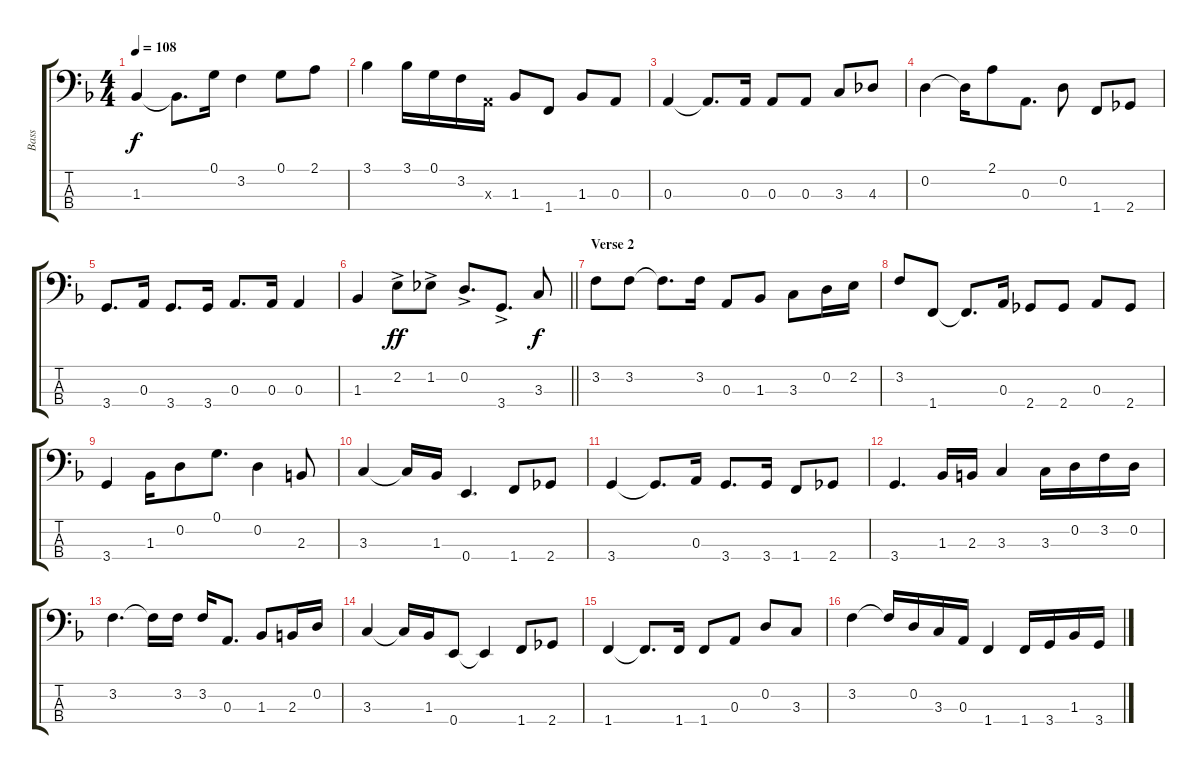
\track ("Bass" "Bass") {instrument electricbassfinger}
\staff {score tabs}
\tuning (G2 D2 A1 E1) {hide}
\ts (4 4)
\tempo 108
\clef f4
\ks f
1.3.4{dy f} 1.3{t}.8{d} 0.1.16 3.2.4 0.1.8 2.1.8 |
3.1.4 3.1.16 0.1.16 3.2.16 0.3{x}.16 1.3.8 1.4.8 1.3.8 0.3.8 |
0.3.4 0.3{t}.8{d} 0.3.16 0.3.8 0.3.8 3.3.8 4.3.8 |
0.2.4 0.2{t}.16 2.1.8 0.3.8{d} 0.2.8 1.4.8 2.4.8 |
3.4.8{d} 0.3.16 3.4.8{d} 3.4.16 0.3.8{d} 0.3.16 0.3.4 |
\barLineRight lightlight
1.3.4 2.2{ac}.8{dy ff} 1.2{ac}.8 0.2{ac}.8{d} 3.4{ac}.8{d} 3.3.8{dy f} |
\section ("" "Verse 2")
3.2.8 3.2.8 3.2{t}.8{d} 3.2.16 0.3.8 1.3.8 3.3.8 0.2.16 2.2.16 |
3.2.8 1.4.8 1.4{t}.8{d} 0.3.16 2.4.8 2.4.8 0.3.8 2.4.8 |
3.4.4 1.3.16 0.2.8 0.1.8{d} 0.2.4 2.3.8 |
3.3.4 3.3{t}.16 1.3.16 0.4.4{d} 1.4.8 2.4.8 |
3.4.4 3.4{t}.8{d} 0.3.16 3.4.8{d} 3.4.16 1.4.8 2.4.8 |
3.4.4{d} 1.3.16 2.3.16 3.3.4 3.3.16 0.2.16 3.2.16 0.2.16 |
3.2.4{d} 3.2{t}.16 3.2.16 3.2.16 0.3.8{d} 1.3.8 2.3.16 0.2.16 |
3.3.4 3.3{t}.16 1.3.16 0.4.8 0.4{t}.4 1.4.8 2.4.8 |
1.4.4 1.4{t}.8{d} 1.4.16 1.4.8 0.3.8 0.2.8 3.3.8 |
3.2.4 3.2{t}.16 0.2.16 3.3.16 0.3.16 1.4.4 1.4.16 3.4.16 1.3.16 3.4.16
